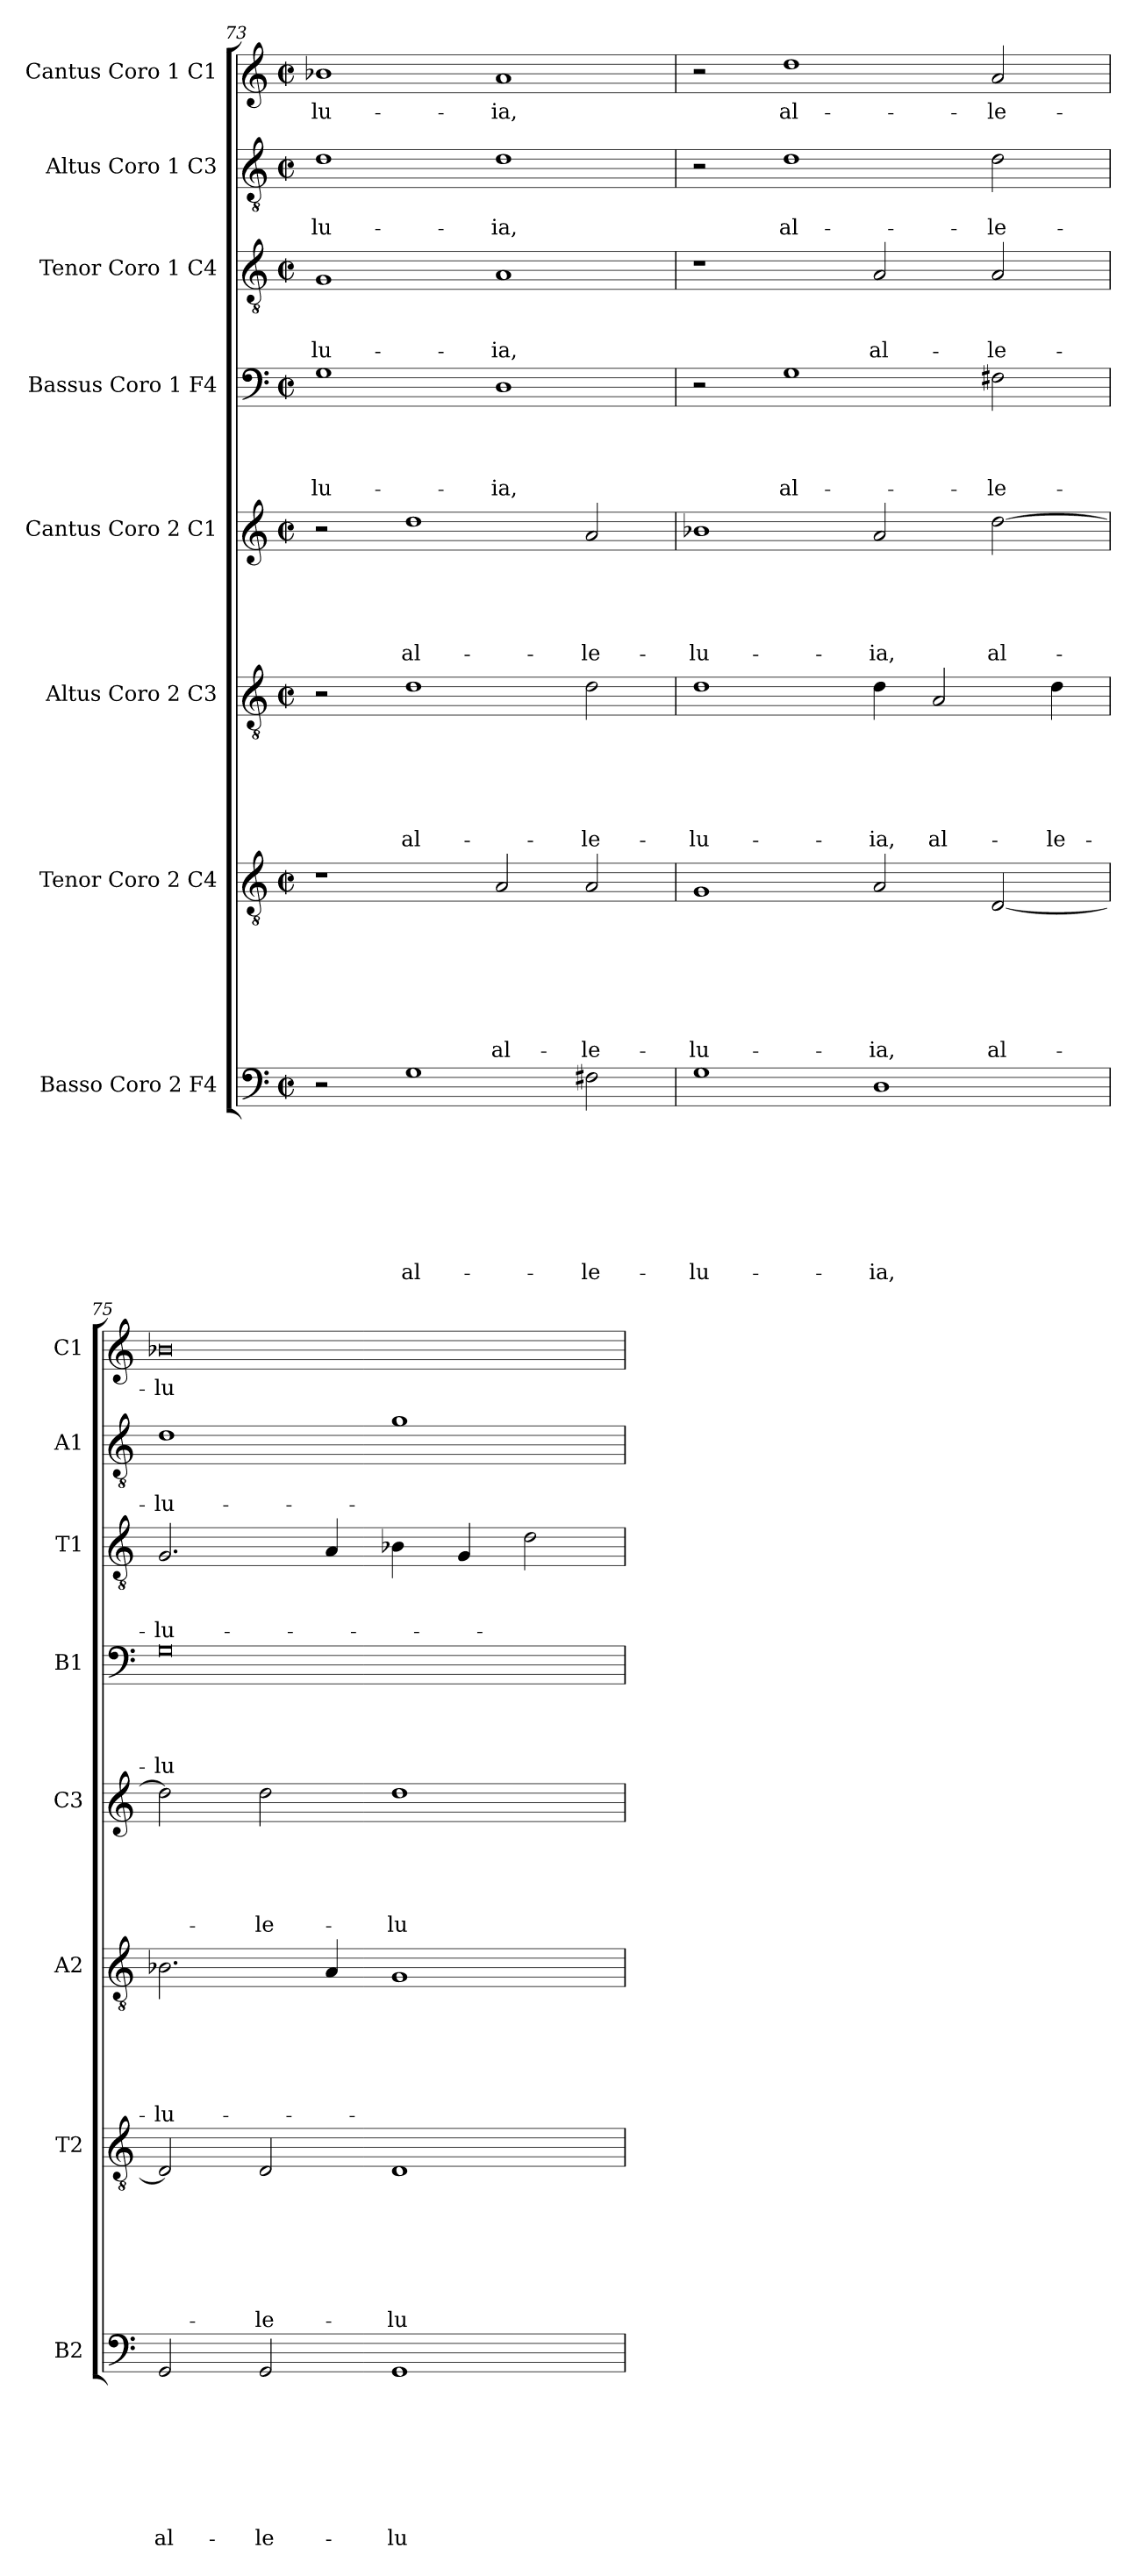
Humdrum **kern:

**kern	**text	**text	**text	**text	**text	**text	**text	**text	**kern	**text	**text	**text	**text	**text	**text	**text	**kern	**text	**text	**text	**text	**text	**text	**kern	**text	**text	**text	**text	**text	**kern	**text	**text	**text	**text	**kern	**text	**text	**text	**kern	**text	**text	**kern	**text
*part8	*part8	*part8	*part8	*part8	*part8	*part8	*part8	*part8	*part7	*part7	*part7	*part7	*part7	*part7	*part7	*part7	*part6	*part6	*part6	*part6	*part6	*part6	*part6	*part5	*part5	*part5	*part5	*part5	*part5	*part4	*part4	*part4	*part4	*part4	*part3	*part3	*part3	*part3	*part2	*part2	*part2	*part1	*part1
*staff8	*staff8	*staff8	*staff8	*staff8	*staff8	*staff8	*staff8	*staff8	*staff7	*staff7	*staff7	*staff7	*staff7	*staff7	*staff7	*staff7	*staff6	*staff6	*staff6	*staff6	*staff6	*staff6	*staff6	*staff5	*staff5	*staff5	*staff5	*staff5	*staff5	*staff4	*staff4	*staff4	*staff4	*staff4	*staff3	*staff3	*staff3	*staff3	*staff2	*staff2	*staff2	*staff1	*staff1
*I"Basso Coro 2 F4	*	*	*	*	*	*	*	*	*I"Tenor  Coro 2 C4	*	*	*	*	*	*	*	*I"Altus Coro 2 C3	*	*	*	*	*	*	*I"Cantus  Coro 2 C1	*	*	*	*	*	*I"Bassus  Coro 1 F4	*	*	*	*	*I"Tenor  Coro 1 C4	*	*	*	*I"Altus  Coro 1 C3	*	*	*I"Cantus  Coro 1 C1	*
*I'B2	*	*	*	*	*	*	*	*	*I'T2	*	*	*	*	*	*	*	*I'A2	*	*	*	*	*	*	*I'C3	*	*	*	*	*	*I'B1	*	*	*	*	*I'T1	*	*	*	*I'A1	*	*	*I'C1	*
*clefF4	*	*	*	*	*	*	*	*	*clefGv2	*	*	*	*	*	*	*	*clefGv2	*	*	*	*	*	*	*clefG2	*	*	*	*	*	*clefF4	*	*	*	*	*clefGv2	*	*	*	*clefGv2	*	*	*clefG2	*
*k[]	*	*	*	*	*	*	*	*	*k[]	*	*	*	*	*	*	*	*k[]	*	*	*	*	*	*	*k[]	*	*	*	*	*	*k[]	*	*	*	*	*k[]	*	*	*	*k[]	*	*	*k[]	*
*C:	*	*	*	*	*	*	*	*	*C:	*	*	*	*	*	*	*	*C:	*	*	*	*	*	*	*C:	*	*	*	*	*	*C:	*	*	*	*	*C:	*	*	*	*C:	*	*	*C:	*
*M2/2	*	*	*	*	*	*	*	*	*M2/2	*	*	*	*	*	*	*	*M2/2	*	*	*	*	*	*	*M2/2	*	*	*	*	*	*M2/2	*	*	*	*	*M2/2	*	*	*	*M2/2	*	*	*M2/2	*
*met(c|)	*	*	*	*	*	*	*	*	*met(c|)	*	*	*	*	*	*	*	*met(c|)	*	*	*	*	*	*	*met(c|)	*	*	*	*	*	*met(c|)	*	*	*	*	*met(c|)	*	*	*	*met(c|)	*	*	*met(c|)	*
=73	=73	=73	=73	=73	=73	=73	=73	=73	=73	=73	=73	=73	=73	=73	=73	=73	=73	=73	=73	=73	=73	=73	=73	=73	=73	=73	=73	=73	=73	=73	=73	=73	=73	=73	=73	=73	=73	=73	=73	=73	=73	=73	=73
2r	.	.	.	.	.	.	.	.	1r	.	.	.	.	.	.	.	2r	.	.	.	.	.	.	2r	.	.	.	.	.	1G	.	.	.	-lu-	1G	.	.	-lu-	1d	.	-lu-	1b-X	-lu-
1G	.	.	.	.	.	.	.	al-	.	.	.	.	.	.	.	.	1d	.	.	.	.	.	al-	1dd	.	.	.	.	al-	.	.	.	.	.	.	.	.	.	.	.	.	.	.
.	.	.	.	.	.	.	.	.	2A/	.	.	.	.	.	.	al-	.	.	.	.	.	.	.	.	.	.	.	.	.	1D	.	.	.	-ia,	1A	.	.	-ia,	1d	.	-ia,	1a	-ia,
2F#X\	.	.	.	.	.	.	.	-le-	2A/	.	.	.	.	.	.	-le-	2d\	.	.	.	.	.	-le-	2a/	.	.	.	.	-le-	.	.	.	.	.	.	.	.	.	.	.	.	.	.
=74	=74	=74	=74	=74	=74	=74	=74	=74	=74	=74	=74	=74	=74	=74	=74	=74	=74	=74	=74	=74	=74	=74	=74	=74	=74	=74	=74	=74	=74	=74	=74	=74	=74	=74	=74	=74	=74	=74	=74	=74	=74	=74	=74
1G	.	.	.	.	.	.	.	-lu-	1G	.	.	.	.	.	.	-lu-	1d	.	.	.	.	.	-lu-	1b-X	.	.	.	.	-lu-	2r	.	.	.	.	1r	.	.	.	2r	.	.	2r	.
.	.	.	.	.	.	.	.	.	.	.	.	.	.	.	.	.	.	.	.	.	.	.	.	.	.	.	.	.	.	1G	.	.	.	al-	.	.	.	.	1d	.	al-	1dd	al-
1D	.	.	.	.	.	.	.	-ia,	2A/	.	.	.	.	.	.	-ia,	4d\	.	.	.	.	.	-ia,	2a/	.	.	.	.	-ia,	.	.	.	.	.	2A/	.	.	al-	.	.	.	.	.
.	.	.	.	.	.	.	.	.	.	.	.	.	.	.	.	.	2A/	.	.	.	.	.	al-	.	.	.	.	.	.	.	.	.	.	.	.	.	.	.	.	.	.	.	.
.	.	.	.	.	.	.	.	.	[2D/	.	.	.	.	.	.	al-	.	.	.	.	.	.	.	[2dd\	.	.	.	.	al-	2F#X\	.	.	.	-le-	2A/	.	.	-le-	2d\	.	-le-	2a/	-le-
.	.	.	.	.	.	.	.	.	.	.	.	.	.	.	.	.	4d\	.	.	.	.	.	-le-	.	.	.	.	.	.	.	.	.	.	.	.	.	.	.	.	.	.	.	.
=75	=75	=75	=75	=75	=75	=75	=75	=75	=75	=75	=75	=75	=75	=75	=75	=75	=75	=75	=75	=75	=75	=75	=75	=75	=75	=75	=75	=75	=75	=75	=75	=75	=75	=75	=75	=75	=75	=75	=75	=75	=75	=75	=75
2GG/	.	.	.	.	.	.	.	al-	2D/]	.	.	.	.	.	.	.	2.B-X\	.	.	.	.	.	-lu-	2dd\]	.	.	.	.	.	0G	.	.	.	-lu-	2.G/	.	.	-lu-	1d	.	-lu-	0b-X	-lu-
2GG/	.	.	.	.	.	.	.	-le-	2D/	.	.	.	.	.	.	-le-	.	.	.	.	.	.	.	2dd\	.	.	.	.	-le-	.	.	.	.	.	.	.	.	.	.	.	.	.	.
.	.	.	.	.	.	.	.	.	.	.	.	.	.	.	.	.	4A/	.	.	.	.	.	.	.	.	.	.	.	.	.	.	.	.	.	4A/	.	.	.	.	.	.	.	.
1GG	.	.	.	.	.	.	.	-lu-	1D	.	.	.	.	.	.	-lu-	1G	.	.	.	.	.	.	1dd	.	.	.	.	-lu-	.	.	.	.	.	4B-X\	.	.	.	1g	.	.	.	.
.	.	.	.	.	.	.	.	.	.	.	.	.	.	.	.	.	.	.	.	.	.	.	.	.	.	.	.	.	.	.	.	.	.	.	4G/	.	.	.	.	.	.	.	.
.	.	.	.	.	.	.	.	.	.	.	.	.	.	.	.	.	.	.	.	.	.	.	.	.	.	.	.	.	.	.	.	.	.	.	2d\	.	.	.	.	.	.	.	.
=	=	=	=	=	=	=	=	=	=	=	=	=	=	=	=	=	=	=	=	=	=	=	=	=	=	=	=	=	=	=	=	=	=	=	=	=	=	=	=	=	=	=	=
*-	*-	*-	*-	*-	*-	*-	*-	*-	*-	*-	*-	*-	*-	*-	*-	*-	*-	*-	*-	*-	*-	*-	*-	*-	*-	*-	*-	*-	*-	*-	*-	*-	*-	*-	*-	*-	*-	*-	*-	*-	*-	*-	*-
